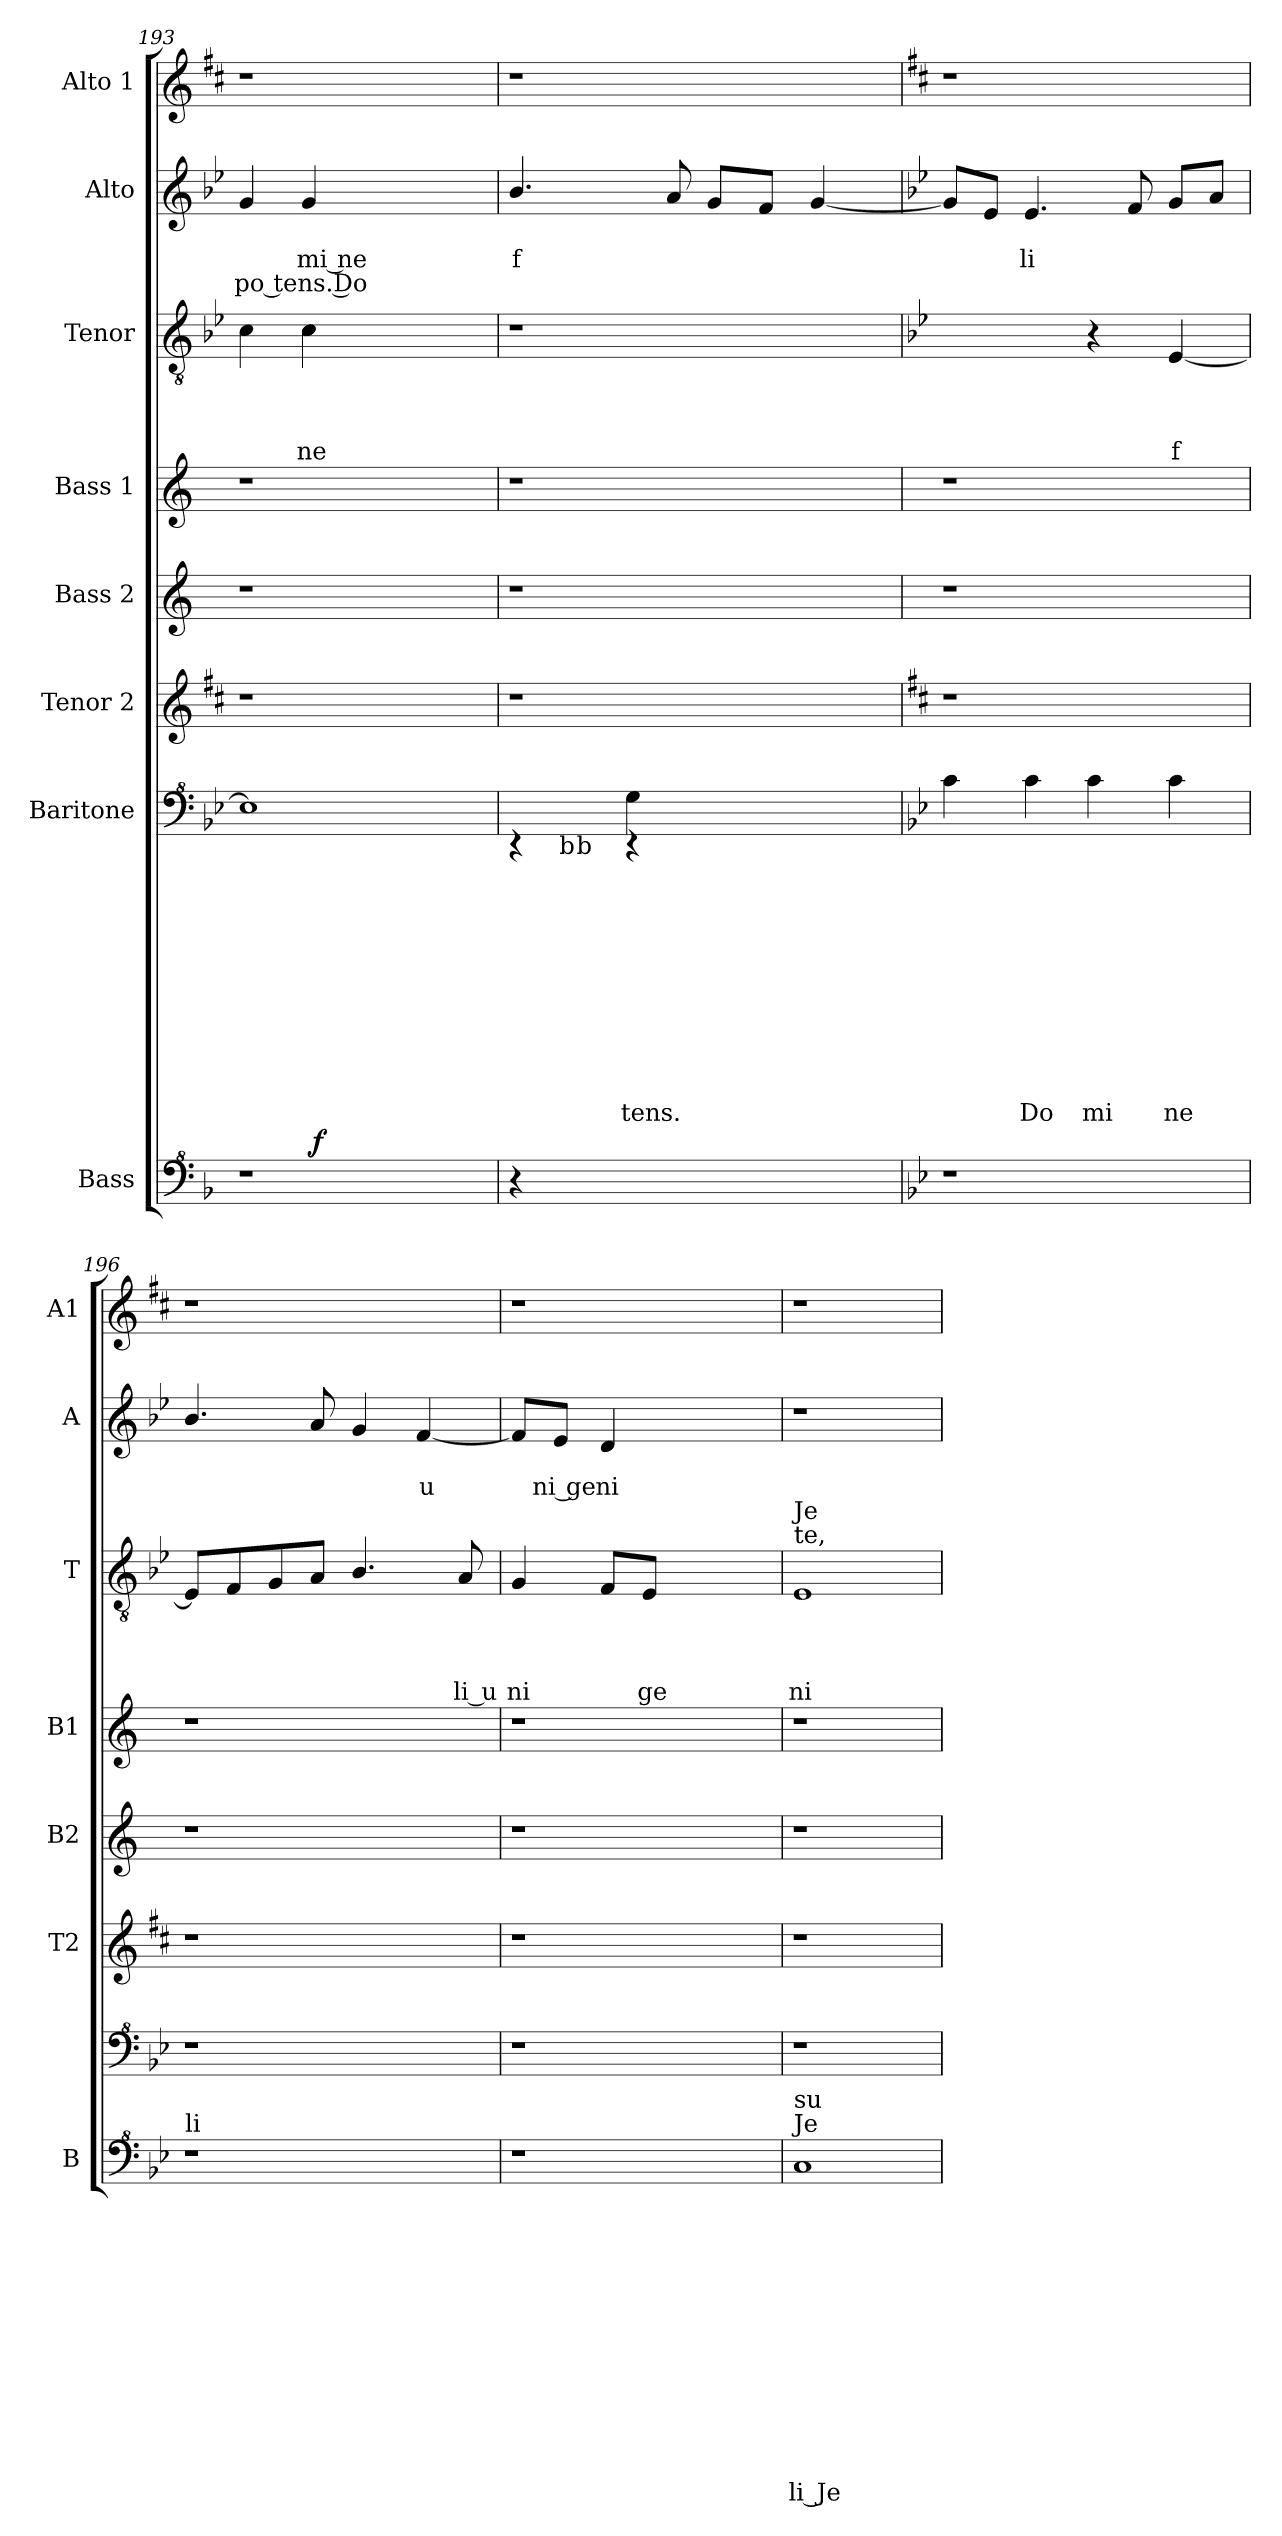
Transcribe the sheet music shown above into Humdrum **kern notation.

**kern	**text	**text	**text	**text	**text	**text	**text	**text	**text	**text	**text	**text	**text	**dynam	**kern	**text	**text	**text	**text	**text	**text	**text	**text	**text	**text	**text	**kern	**kern	**kern	**kern	**text	**text	**text	**text	**kern	**text	**text	**text	**kern
*part8	*part8	*part8	*part8	*part8	*part8	*part8	*part8	*part8	*part8	*part8	*part8	*part8	*part8	*part8	*part7	*part7	*part7	*part7	*part7	*part7	*part7	*part7	*part7	*part7	*part7	*part7	*part6	*part5	*part4	*part3	*part3	*part3	*part3	*part3	*part2	*part2	*part2	*part2	*part1
*staff8	*staff8	*staff8	*staff8	*staff8	*staff8	*staff8	*staff8	*staff8	*staff8	*staff8	*staff8	*staff8	*staff8	*staff8	*staff7	*staff7	*staff7	*staff7	*staff7	*staff7	*staff7	*staff7	*staff7	*staff7	*staff7	*staff7	*staff6	*staff5	*staff4	*staff3	*staff3	*staff3	*staff3	*staff3	*staff2	*staff2	*staff2	*staff2	*staff1
*I"Bass	*	*	*	*	*	*	*	*	*	*	*	*	*	*	*I"Baritone	*	*	*	*	*	*	*	*	*	*	*	*I"Tenor 2	*I"Bass 2	*I"Bass 1	*I"Tenor	*	*	*	*	*I"Alto	*	*	*	*I"Alto 1
*I'B	*	*	*	*	*	*	*	*	*	*	*	*	*	*	*	*	*	*	*	*	*	*	*	*	*	*	*I'T2	*I'B2	*I'B1	*I'T	*	*	*	*	*I'A	*	*	*	*I'A1
*clefF^4	*	*	*	*	*	*	*	*	*	*	*	*	*	*	*clefF^4	*	*	*	*	*	*	*	*	*	*	*	*clefG2	*clefG2	*clefG2	*clefGv2	*	*	*	*	*clefG2	*	*	*	*clefG2
*	*	*	*	*	*	*	*	*	*	*	*	*	*	*	*	*	*	*	*	*	*	*	*	*	*	*	*ITrd1c2	*	*	*ITrd1c2	*	*	*	*	*ITrd1c2	*	*	*	*ITrd1c2
*k[b-]	*	*	*	*	*	*	*	*	*	*	*	*	*	*	*k[b-e-]	*	*	*	*	*	*	*	*	*	*	*	*k[]	*k[]	*k[]	*k[b-e-a-d-]	*	*	*	*	*k[b-e-a-d-]	*	*	*	*k[]
*F:	*	*	*	*	*	*	*	*	*	*	*	*	*	*	*B-:	*	*	*	*	*	*	*	*	*	*	*	*C:	*C:	*C:	*A-:	*	*	*	*	*A-:	*	*	*	*C:
=193	=193	=193	=193	=193	=193	=193	=193	=193	=193	=193	=193	=193	=193	=193	=193	=193	=193	=193	=193	=193	=193	=193	=193	=193	=193	=193	=193	=193	=193	=193	=193	=193	=193	=193	=193	=193	=193	=193	=193
*	*	*	*	*	*	*	*	*	*	*	*	*	*	*	*	*	*	*	*	*	*	*	*	*	*	*	*	*	*	*^	*	*	*	*	*	*	*	*	*
*	*	*	*	*	*	*	*	*	*	*	*	*	*	*	*	*	*	*	*	*	*	*	*	*	*	*	*	*	*	*	*^	*	*	*	*	*	*	*	*	*
!LO:TX:b:t=ne	!	!	!	!	!	!	!	!	!	!	!	!	!	!	!	!	!	!	!	!	!	!	!	!	!	!	!	!	!	!	!	!	!	!	!	!	!	!	!	!	!
!	!	!	!	!	!	!	!	!	!	!	!	!	!	!	!	!	!	!	!	!	!	!	!	!	!	!	!	!	!	!	!	!	!	!	!	!	!	!	!	!LO:LY:b:rj	!
*^	*	*	*	*	*	*	*	*	*	*	*	*	*	*	*	*	*	*	*	*	*	*	*	*	*	*	*	*	*	*	*	*	*	*	*	*	*	*	*	*	*
1r	4ryy	.	.	.	.	.	.	.	.	.	.	.	.	.	.	1e-]	.	.	.	.	.	.	.	.	.	.	.	1r	1r	1r	4B-\	4ryy	4ryy	.	.	.	.	4f/	.	.	po tens. Do	1r
!	!	!	!	!	!	!	!	!	!	!	!	!	!	!	!	!	!	!	!	!	!	!	!	!	!	!	!	!	!	!	!	!	!	!	!	!	!LO:LY:b	!	!	!	!	!
!	!	!	!	!	!	!	!	!	!	!	!	!	!	!	!	!	!	!	!	!	!	!	!	!	!	!	!	!	!	!	!	!	!	!	!	!	!LO:LY:b	!	!	!	!	!
!	!	!	!	!	!	!	!	!	!	!	!	!	!	!	!	!	!	!	!	!	!	!	!	!	!	!	!	!	!	!	!	!	!	!	!	!	!LO:LY:b	!	!	!LO:LY:b	!	!
.	64ryy	.	.	.	.	.	.	.	.	.	.	.	.	.	.	.	.	.	.	.	.	.	.	.	.	.	.	.	.	.	4B-\	4B-\	4B-\	.	.	.	ne	4f/	.	mi ne	.	.
!	!	!	!	!	!	!	!	!	!	!	!	!	!	!	!LO:DY:b	!	!	!	!	!	!	!	!	!	!	!	!	!	!	!	!	!	!	!	!	!	!	!	!	!	!	!
.	2ryy	.	.	.	.	.	.	.	.	.	.	.	.	.	f	.	.	.	.	.	.	.	.	.	.	.	.	.	.	.	.	.	.	.	.	.	.	.	.	.	.	.
.	.	.	.	.	.	.	.	.	.	.	.	.	.	.	.	.	.	.	.	.	.	.	.	.	.	.	.	.	.	.	2ryy	2ryy	2ryy	.	.	.	.	2ryy	.	.	.	.
.	8...ryy	.	.	.	.	.	.	.	.	.	.	.	.	.	.	.	.	.	.	.	.	.	.	.	.	.	.	.	.	.	.	.	.	.	.	.	.	.	.	.	.	.
!!LO:LB:g=z
=194	=194	=194	=194	=194	=194	=194	=194	=194	=194	=194	=194	=194	=194	=194	=194	=194	=194	=194	=194	=194	=194	=194	=194	=194	=194	=194	=194	=194	=194	=194	=194	=194	=194	=194	=194	=194	=194	=194	=194	=194	=194	=194
*	*	*	*	*	*	*	*	*	*	*	*	*	*	*	*	*^	*	*	*	*	*	*	*	*	*	*	*	*	*	*	*	*	*	*	*	*	*	*	*	*	*	*
*	*	*	*	*	*	*	*	*	*	*	*	*	*	*	*	*	*^	*	*	*	*	*	*	*	*	*	*	*	*	*	*	*	*	*	*	*	*	*	*	*	*	*	*
!	!	!	!	!	!	!	!	!	!	!	!	!	!	!	!	!	!	!	!	!	!	!	!	!	!	!	!	!	!	!	!	!	!	!	!	!	!	!	!	!	!	!LO:LY:b	!	!
*v	*v	*	*	*	*	*	*	*	*	*	*	*	*	*	*	*	*	*	*	*	*	*	*	*	*	*	*	*	*	*	*	*	*v	*v	*v	*	*	*	*	*	*	*	*	*
4r	.	.	.	.	.	.	.	.	.	.	.	.	.	.	16ryy	4rE	4ryy	.	.	.	.	.	.	.	.	.	.	.	1r	1r	1r	1r	.	.	.	.	4.a-/	.	f	.	1r
.	.	.	.	.	.	.	.	.	.	.	.	.	.	.	32.ryy	.	.	.	.	.	.	.	.	.	.	.	.	.	.	.	.	.	.	.	.	.	.	.	.	.	.
!	!	!	!	!	!	!	!	!	!	!	!	!	!	!	!LO:TX:b:t=b	!	!	!	!	!	!	!	!	!	!	!	!	!	!	!	!	!	!	!	!	!	!	!	!	!	!
.	.	.	.	.	.	.	.	.	.	.	.	.	.	.	32ryy	.	.	.	.	.	.	.	.	.	.	.	.	.	.	.	.	.	.	.	.	.	.	.	.	.	.
!	!	!	!	!	!	!	!	!	!	!	!	!	!	!	!LO:TX:b:t=b	!	!	!	!	!	!	!	!	!	!	!	!	!	!	!	!	!	!	!	!	!	!	!	!	!	!
.	.	.	.	.	.	.	.	.	.	.	.	.	.	.	32.ryy	.	.	.	.	.	.	.	.	.	.	.	.	.	.	.	.	.	.	.	.	.	.	.	.	.	.
.	.	.	.	.	.	.	.	.	.	.	.	.	.	.	4...ryy	.	.	.	.	.	.	.	.	.	.	.	.	.	.	.	.	.	.	.	.	.	.	.	.	.	.
!	!	!	!	!	!	!	!	!	!	!	!	!	!	!	!	!	!	!	!	!	!	!	!	!	!	!	!	!LO:LY:b	!	!	!	!	!	!	!	!	!	!	!	!	!
2.ryy	.	.	.	.	.	.	.	.	.	.	.	.	.	.	.	4rE	4g\	.	.	.	.	.	.	.	.	.	.	tens.	.	.	.	.	.	.	.	.	.	.	.	.	.
.	.	.	.	.	.	.	.	.	.	.	.	.	.	.	.	.	.	.	.	.	.	.	.	.	.	.	.	.	.	.	.	.	.	.	.	.	8g/	.	.	.	.
.	.	.	.	.	.	.	.	.	.	.	.	.	.	.	.	4...ryy	32ryy	.	.	.	.	.	.	.	.	.	.	.	.	.	.	.	.	.	.	.	8f/L	.	.	.	.
.	.	.	.	.	.	.	.	.	.	.	.	.	.	.	.	.	4...ryy	.	.	.	.	.	.	.	.	.	.	.	.	.	.	.	.	.	.	.	.	.	.	.	.
.	.	.	.	.	.	.	.	.	.	.	.	.	.	.	.	.	.	.	.	.	.	.	.	.	.	.	.	.	.	.	.	.	.	.	.	.	8e-/J	.	.	.	.
.	.	.	.	.	.	.	.	.	.	.	.	.	.	.	4ryy	.	.	.	.	.	.	.	.	.	.	.	.	.	.	.	.	.	.	.	.	.	.	.	.	.	.
.	.	.	.	.	.	.	.	.	.	.	.	.	.	.	.	.	.	.	.	.	.	.	.	.	.	.	.	.	.	.	.	.	.	.	.	.	[<4f/	.	.	.	.
.	.	.	.	.	.	.	.	.	.	.	.	.	.	.	16.ryy	.	.	.	.	.	.	.	.	.	.	.	.	.	.	.	.	.	.	.	.	.	.	.	.	.	.
.	.	.	.	.	.	.	.	.	.	.	.	.	.	.	.	32ryy	.	.	.	.	.	.	.	.	.	.	.	.	.	.	.	.	.	.	.	.	.	.	.	.	.
*	*	*	*	*	*	*	*	*	*	*	*	*	*	*	*v	*v	*v	*	*	*	*	*	*	*	*	*	*	*	*	*	*	*	*	*	*	*	*	*	*	*	*
=195	=195	=195	=195	=195	=195	=195	=195	=195	=195	=195	=195	=195	=195	=195	=195	=195	=195	=195	=195	=195	=195	=195	=195	=195	=195	=195	=195	=195	=195	=195	=195	=195	=195	=195	=195	=195	=195	=195	=195
*k[b-e-]	*	*	*	*	*	*	*	*	*	*	*	*	*	*	*	*	*	*	*	*	*	*	*	*	*	*	*	*	*	*	*	*	*	*	*	*	*	*	*
*B-:	*	*	*	*	*	*	*	*	*	*	*	*	*	*	*	*	*	*	*	*	*	*	*	*	*	*	*	*	*	*	*	*	*	*	*	*	*	*	*
1r	.	.	.	.	.	.	.	.	.	.	.	.	.	.	4cc\	.	.	.	.	.	.	.	.	.	.	.	1r	1r	1r	2ryy	.	.	.	.	8f/L]	.	.	.	1r
.	.	.	.	.	.	.	.	.	.	.	.	.	.	.	.	.	.	.	.	.	.	.	.	.	.	.	.	.	.	.	.	.	.	.	8d-/J	.	.	.	.
!	!	!	!	!	!	!	!	!	!	!	!	!	!	!	!	!	!	!	!	!	!	!	!	!	!	!LO:LY:b	!	!	!	!	!	!	!	!	!	!	!LO:LY:b	!	!
.	.	.	.	.	.	.	.	.	.	.	.	.	.	.	4cc\	.	.	.	.	.	.	.	.	.	.	Do	.	.	.	.	.	.	.	.	4.d-/	.	li	.	.
!	!	!	!	!	!	!	!	!	!	!	!	!	!	!	!	!	!	!	!	!	!	!	!	!	!	!LO:LY:b	!	!	!	!	!	!	!	!	!	!	!	!	!
.	.	.	.	.	.	.	.	.	.	.	.	.	.	.	4cc\	.	.	.	.	.	.	.	.	.	.	mi	.	.	.	4r	.	.	.	.	.	.	.	.	.
.	.	.	.	.	.	.	.	.	.	.	.	.	.	.	.	.	.	.	.	.	.	.	.	.	.	.	.	.	.	.	.	.	.	.	8e-/	.	.	.	.
!	!	!	!	!	!	!	!	!	!	!	!	!	!	!	!	!	!	!	!	!	!	!	!	!	!	!LO:LY:b	!	!	!	!	!	!	!	!LO:LY:b:rj	!	!	!	!	!
.	.	.	.	.	.	.	.	.	.	.	.	.	.	.	4cc\	.	.	.	.	.	.	.	.	.	.	ne	.	.	.	[<4D-/	.	.	.	f	8f/L	.	.	.	.
.	.	.	.	.	.	.	.	.	.	.	.	.	.	.	.	.	.	.	.	.	.	.	.	.	.	.	.	.	.	.	.	.	.	.	8g/J	.	.	.	.
=196	=196	=196	=196	=196	=196	=196	=196	=196	=196	=196	=196	=196	=196	=196	=196	=196	=196	=196	=196	=196	=196	=196	=196	=196	=196	=196	=196	=196	=196	=196	=196	=196	=196	=196	=196	=196	=196	=196	=196
!LO:TX:a:t=li	!	!	!	!	!	!	!	!	!	!	!	!	!	!	!	!	!	!	!	!	!	!	!	!	!	!	!	!	!	!	!	!	!	!	!	!	!	!	!
1r	.	.	.	.	.	.	.	.	.	.	.	.	.	.	1r	.	.	.	.	.	.	.	.	.	.	.	1r	1r	1r	8D-/L]	.	.	.	.	4.a-/	.	.	.	1r
.	.	.	.	.	.	.	.	.	.	.	.	.	.	.	.	.	.	.	.	.	.	.	.	.	.	.	.	.	.	8E-/	.	.	.	.	.	.	.	.	.
.	.	.	.	.	.	.	.	.	.	.	.	.	.	.	.	.	.	.	.	.	.	.	.	.	.	.	.	.	.	8F/	.	.	.	.	.	.	.	.	.
.	.	.	.	.	.	.	.	.	.	.	.	.	.	.	.	.	.	.	.	.	.	.	.	.	.	.	.	.	.	8G/J	.	.	.	.	8g/	.	.	.	.
.	.	.	.	.	.	.	.	.	.	.	.	.	.	.	.	.	.	.	.	.	.	.	.	.	.	.	.	.	.	4.A-/	.	.	.	.	4f/	.	.	.	.
!	!	!	!	!	!	!	!	!	!	!	!	!	!	!	!	!	!	!	!	!	!	!	!	!	!	!	!	!	!	!	!	!	!	!	!	!	!LO:LY:b	!	!
.	.	.	.	.	.	.	.	.	.	.	.	.	.	.	.	.	.	.	.	.	.	.	.	.	.	.	.	.	.	.	.	.	.	.	[<4e-/	.	u	.	.
!	!	!	!	!	!	!	!	!	!	!	!	!	!	!	!	!	!	!	!	!	!	!	!	!	!	!	!	!	!	!	!	!	!	!LO:LY:b	!	!	!	!	!
.	.	.	.	.	.	.	.	.	.	.	.	.	.	.	.	.	.	.	.	.	.	.	.	.	.	.	.	.	.	8G/	.	.	.	li u	.	.	.	.	.
=197	=197	=197	=197	=197	=197	=197	=197	=197	=197	=197	=197	=197	=197	=197	=197	=197	=197	=197	=197	=197	=197	=197	=197	=197	=197	=197	=197	=197	=197	=197	=197	=197	=197	=197	=197	=197	=197	=197	=197
!	!	!	!	!	!	!	!	!	!	!	!	!	!	!	!	!	!	!	!	!	!	!	!	!	!	!	!	!	!	!	!	!	!	!LO:LY:b	!	!	!	!	!
1r	.	.	.	.	.	.	.	.	.	.	.	.	.	.	1r	.	.	.	.	.	.	.	.	.	.	.	1r	1r	1r	4F/	.	.	.	ni	8e-/L]	.	.	.	1r
!	!	!	!	!	!	!	!	!	!	!	!	!	!	!	!	!	!	!	!	!	!	!	!	!	!	!	!	!	!	!	!	!	!	!	!	!	!LO:LY:b	!	!
.	.	.	.	.	.	.	.	.	.	.	.	.	.	.	.	.	.	.	.	.	.	.	.	.	.	.	.	.	.	.	.	.	.	.	8d-/J	.	ni ge	.	.
!	!	!	!	!	!	!	!	!	!	!	!	!	!	!	!	!	!	!	!	!	!	!	!	!	!	!	!	!	!	!	!	!	!	!	!	!	!LO:LY:b	!	!
.	.	.	.	.	.	.	.	.	.	.	.	.	.	.	.	.	.	.	.	.	.	.	.	.	.	.	.	.	.	8E-/L	.	.	.	.	4c/	.	ni	.	.
!	!	!	!	!	!	!	!	!	!	!	!	!	!	!	!	!	!	!	!	!	!	!	!	!	!	!	!	!	!	!	!	!	!	!LO:LY:b	!	!	!	!	!
.	.	.	.	.	.	.	.	.	.	.	.	.	.	.	.	.	.	.	.	.	.	.	.	.	.	.	.	.	.	8D-/J	.	.	.	ge	.	.	.	.	.
.	.	.	.	.	.	.	.	.	.	.	.	.	.	.	.	.	.	.	.	.	.	.	.	.	.	.	.	.	.	2ryy	.	.	.	.	2ryy	.	.	.	.
=198	=198	=198	=198	=198	=198	=198	=198	=198	=198	=198	=198	=198	=198	=198	=198	=198	=198	=198	=198	=198	=198	=198	=198	=198	=198	=198	=198	=198	=198	=198	=198	=198	=198	=198	=198	=198	=198	=198	=198
!	!	!	!	!	!	!	!	!	!	!	!	!	!	!	!	!	!	!	!	!	!	!	!	!	!	!	!	!	!	!LO:TX:a:t=te,	!	!	!	!	!	!	!	!	!
!	!	!	!	!	!	!	!	!	!	!	!	!	!	!	!	!	!	!	!	!	!	!	!	!	!	!	!	!	!	!LO:TX:a:t=Je	!	!	!	!	!	!	!	!	!
!LO:TX:a:t=Je	!	!	!	!	!	!	!	!	!	!	!	!	!	!	!	!	!	!	!	!	!	!	!	!	!	!	!	!	!	!	!	!	!	!	!	!	!	!	!
!LO:TX:a:t=su	!	!	!	!	!	!	!	!	!	!	!	!	!	!	!	!	!	!	!	!	!	!	!	!	!	!	!	!	!	!	!	!	!	!	!	!	!	!	!
!	!	!	!	!	!	!	!	!	!	!	!	!	!LO:LY:b:rj	!	!	!	!	!	!	!	!	!	!	!	!	!	!	!	!	!	!	!	!	!LO:LY:b	!	!	!	!	!
1c	.	.	.	.	.	.	.	.	.	.	.	.	li Je	.	1r	.	.	.	.	.	.	.	.	.	.	.	1r	1r	1r	1D-	.	.	.	ni	1r	.	.	.	1r
=	=	=	=	=	=	=	=	=	=	=	=	=	=	=	=	=	=	=	=	=	=	=	=	=	=	=	=	=	=	=	=	=	=	=	=	=	=	=	=
*-	*-	*-	*-	*-	*-	*-	*-	*-	*-	*-	*-	*-	*-	*-	*-	*-	*-	*-	*-	*-	*-	*-	*-	*-	*-	*-	*-	*-	*-	*-	*-	*-	*-	*-	*-	*-	*-	*-	*-
